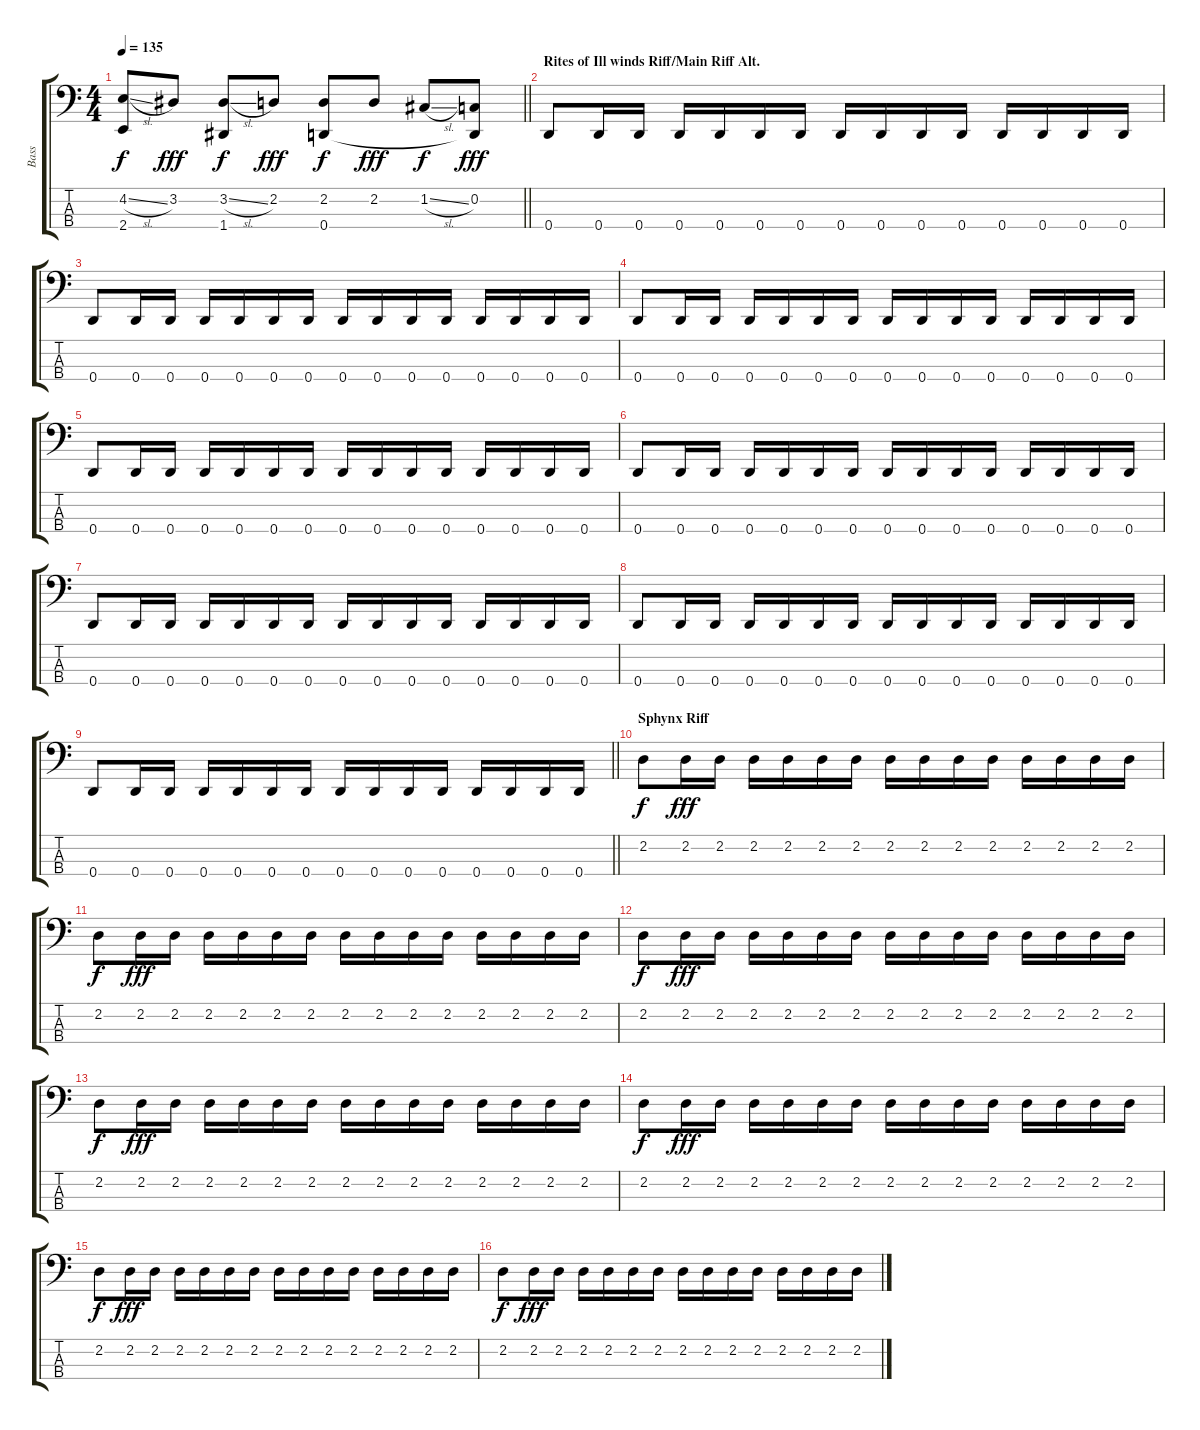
\track ("Bass" "Bass") {instrument electricbasspick}
\staff {score tabs}
\tuning (F2 C2 G1 D1) {hide}
\ts (4 4)
\tempo 135
\clef f4
\barLineRight lightlight
\ks c
(4.2{sl} 2.4).8{dy f} 3.2.8{dy fff} (3.2{sl} 1.4).8{dy f} 2.2.8{dy fff} (2.2 0.4).8{dy f} 2.2.8{dy fff} 1.2{sl}.8{dy f} (0.2 0.4{t}).8{dy fff} |
\section ("" "Rites of Ill winds Riff/Main Riff Alt.")
0.4.8 0.4.16 0.4.16 0.4.16 0.4.16 0.4.16 0.4.16 0.4.16 0.4.16 0.4.16 0.4.16 0.4.16 0.4.16 0.4.16 0.4.16 |
0.4.8 0.4.16 0.4.16 0.4.16 0.4.16 0.4.16 0.4.16 0.4.16 0.4.16 0.4.16 0.4.16 0.4.16 0.4.16 0.4.16 0.4.16 |
0.4.8 0.4.16 0.4.16 0.4.16 0.4.16 0.4.16 0.4.16 0.4.16 0.4.16 0.4.16 0.4.16 0.4.16 0.4.16 0.4.16 0.4.16 |
0.4.8 0.4.16 0.4.16 0.4.16 0.4.16 0.4.16 0.4.16 0.4.16 0.4.16 0.4.16 0.4.16 0.4.16 0.4.16 0.4.16 0.4.16 |
0.4.8 0.4.16 0.4.16 0.4.16 0.4.16 0.4.16 0.4.16 0.4.16 0.4.16 0.4.16 0.4.16 0.4.16 0.4.16 0.4.16 0.4.16 |
0.4.8 0.4.16 0.4.16 0.4.16 0.4.16 0.4.16 0.4.16 0.4.16 0.4.16 0.4.16 0.4.16 0.4.16 0.4.16 0.4.16 0.4.16 |
0.4.8 0.4.16 0.4.16 0.4.16 0.4.16 0.4.16 0.4.16 0.4.16 0.4.16 0.4.16 0.4.16 0.4.16 0.4.16 0.4.16 0.4.16 |
\barLineRight lightlight
0.4.8 0.4.16 0.4.16 0.4.16 0.4.16 0.4.16 0.4.16 0.4.16 0.4.16 0.4.16 0.4.16 0.4.16 0.4.16 0.4.16 0.4.16 |
\section ("" "Sphynx Riff")
2.2.8{dy f} 2.2.16{dy fff} 2.2.16 2.2.16 2.2.16 2.2.16 2.2.16 2.2.16 2.2.16 2.2.16 2.2.16 2.2.16 2.2.16 2.2.16 2.2.16 |
2.2.8{dy f} 2.2.16{dy fff} 2.2.16 2.2.16 2.2.16 2.2.16 2.2.16 2.2.16 2.2.16 2.2.16 2.2.16 2.2.16 2.2.16 2.2.16 2.2.16 |
2.2.8{dy f} 2.2.16{dy fff} 2.2.16 2.2.16 2.2.16 2.2.16 2.2.16 2.2.16 2.2.16 2.2.16 2.2.16 2.2.16 2.2.16 2.2.16 2.2.16 |
2.2.8{dy f} 2.2.16{dy fff} 2.2.16 2.2.16 2.2.16 2.2.16 2.2.16 2.2.16 2.2.16 2.2.16 2.2.16 2.2.16 2.2.16 2.2.16 2.2.16 |
2.2.8{dy f} 2.2.16{dy fff} 2.2.16 2.2.16 2.2.16 2.2.16 2.2.16 2.2.16 2.2.16 2.2.16 2.2.16 2.2.16 2.2.16 2.2.16 2.2.16 |
2.2.8{dy f} 2.2.16{dy fff} 2.2.16 2.2.16 2.2.16 2.2.16 2.2.16 2.2.16 2.2.16 2.2.16 2.2.16 2.2.16 2.2.16 2.2.16 2.2.16 |
2.2.8{dy f} 2.2.16{dy fff} 2.2.16 2.2.16 2.2.16 2.2.16 2.2.16 2.2.16 2.2.16 2.2.16 2.2.16 2.2.16 2.2.16 2.2.16 2.2.16
